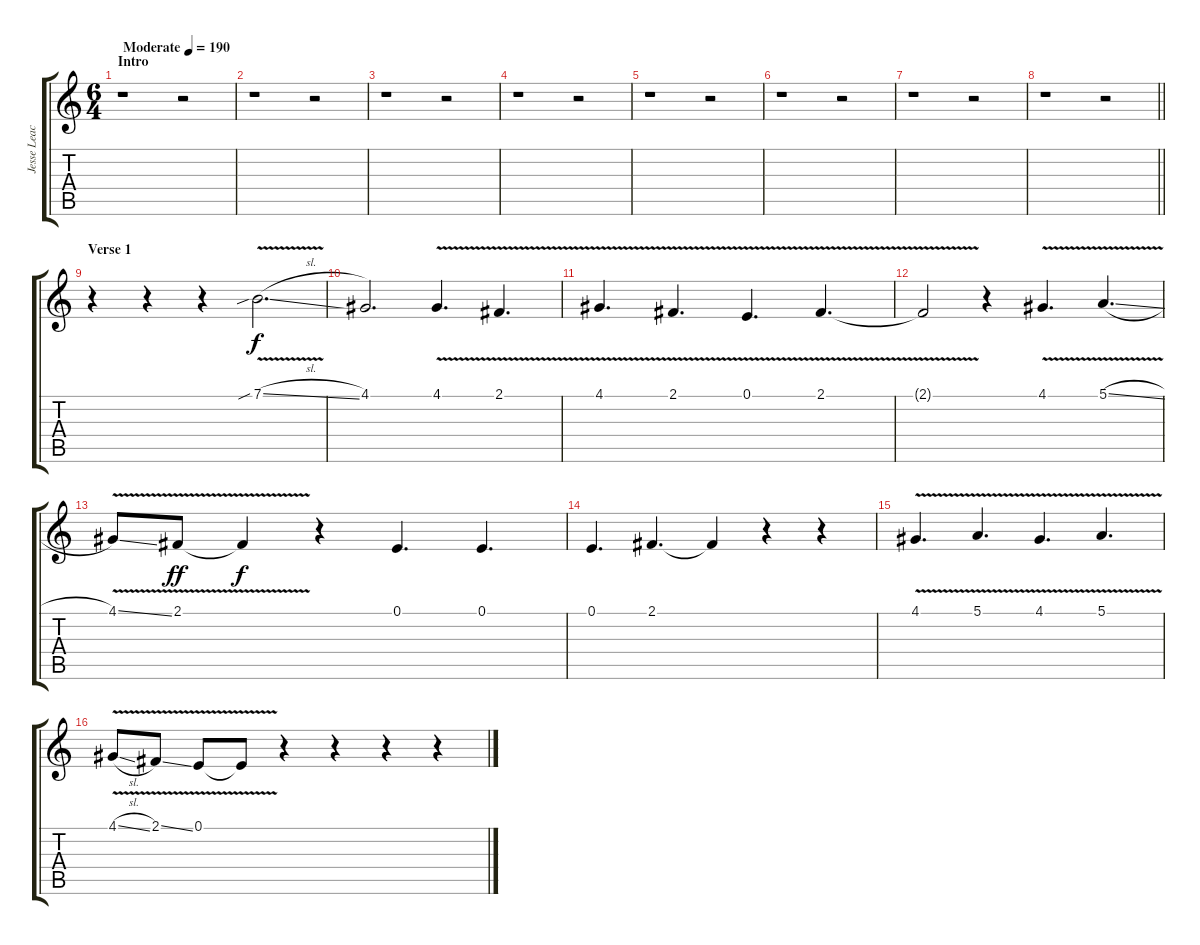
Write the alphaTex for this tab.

\track ("Jesse Leach (Clean Vocals)" "Jesse Leac") {instrument oboe}
\staff {score tabs}
\tuning (E4 B3 G3 D3 A2 E2) {hide}
\ts (6 4)
\section ("" "Intro")
\tempo (190 "Moderate")
\clef g2
\ks c
r.1{dy f instrument oboe} r.2 |
r.1 r.2 |
r.1 r.2 |
r.1 r.2 |
r.1 r.2 |
r.1 r.2 |
r.1 r.2 |
\barLineRight lightlight
r.1 r.2 |
\section ("" "Verse 1")
r.4 r.4 r.4 7.1{v sib sl}.2{d} |
4.1.2{d} 4.1{v}.4{d} 2.1{v}.4{d} |
4.1{v}.4{d} 2.1{v}.4{d} 0.1{v}.4{d} 2.1{v}.4{d} |
2.1{t}.2 r.4 4.1{v}.4{d} 5.1{v sl}.4{d} |
4.1{v ss}.8 2.1{v}.8{dy ff} 2.1{t}.4{dy f} r.4 0.1.4{d} 0.1.4{d} |
0.1.4{d} 2.1.4{d} 2.1{t}.4 r.4 r.4 |
4.1{v}.4{d} 5.1{v}.4{d} 4.1{v}.4{d} 5.1{v}.4{d} |
4.1{v sl}.8 2.1{v ss}.8 0.1{v}.8 0.1{t}.8 r.4 r.4 r.4 r.4
